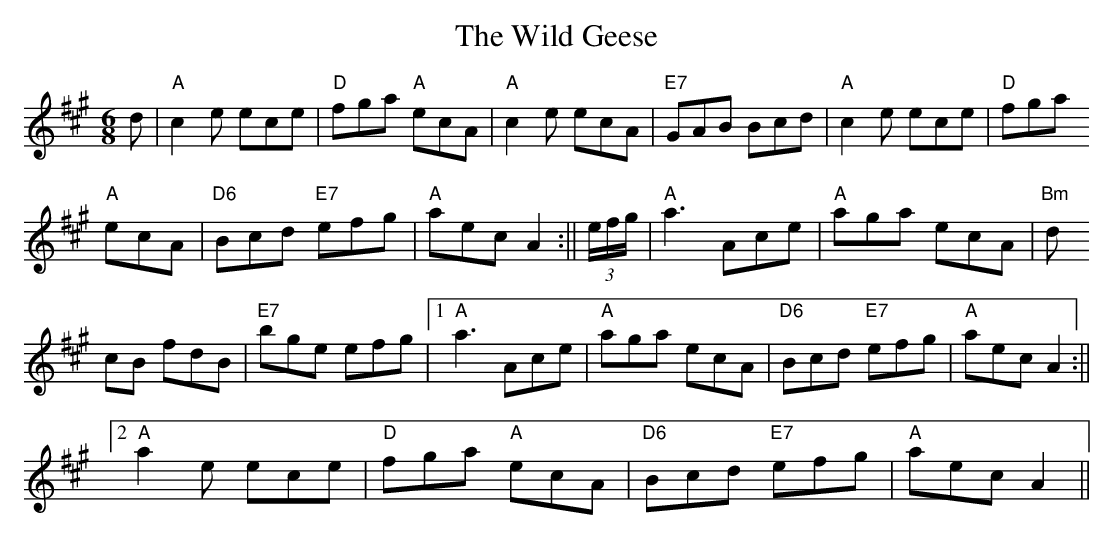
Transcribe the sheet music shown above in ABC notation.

X:1
T:Wild Geese, The
M:6/8
L:1/8
K:A
d|"A"c2 e ece |"D"fga "A"ecA|"A"c2 e ecA|"E7"GAB Bcd|"A"c2 e ece |"D"fga
"A"ecA|"D6"Bcd "E7"efg|"A"aec A2:|| (3e/f/g/|"A"a3 Ace|"A"aga ecA|"Bm"d
cB fdB|"E7"bge efg|1 "A"a3 Ace|"A"aga ecA|"D6"Bcd "E7"efg|"A"aec A2:||2
"A"a2 e ece|"D"fga "A"ecA|"D6"Bcd "E7"efg|"A"aec A2||
